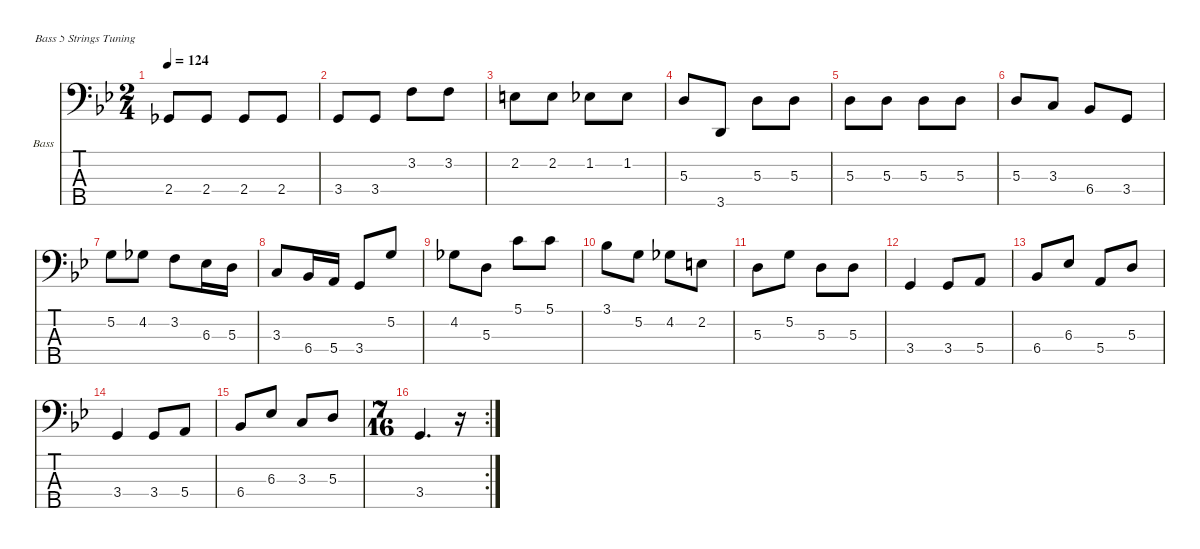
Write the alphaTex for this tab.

\defaultSystemsLayout 4
\hideDynamics
\bracketExtendMode nobrackets
\firstSystemTrackNameOrientation horizontal
\otherSystemsTrackNameOrientation horizontal
\track ("Electric Bass" "Bass") {instrument electricbassfinger}
\staff {score tabs}
\tuning (G2 D2 A1 E1 B0)
\ts (2 4)
\tempo 124
\clef f4
\ks gminor
2.4.8{dy f} 2.4.8 2.4.8 2.4.8 |
3.4.8 3.4.8 3.2.8 3.2.8 |
2.2.8 2.2.8 1.2.8 1.2.8 |
5.3.8 3.5.8 5.3.8 5.3.8 |
5.3.8 5.3.8 5.3.8 5.3.8 |
5.3.8 3.3.8 6.4.8 3.4.8 |
5.2.8 4.2.8{beam split} 3.2.8 6.3.16 5.3.16 |
3.3.8 6.4.16 5.4.16{beam split} 3.4.8 5.2.8 |
4.2.8 5.3.8 5.1.8 5.1.8 |
3.1.8 5.2.8 4.2.8 2.2.8 |
5.3.8 5.2.8 5.3.8 5.3.8 |
3.4.4 3.4.8 5.4.8 |
6.4.8 6.3.8 5.4.8 5.3.8 |
3.4.4 3.4.8 5.4.8 |
6.4.8 6.3.8 3.3.8 5.3.8 |
\rc 2
\ts (7 16)
3.4.4{d} r.16
